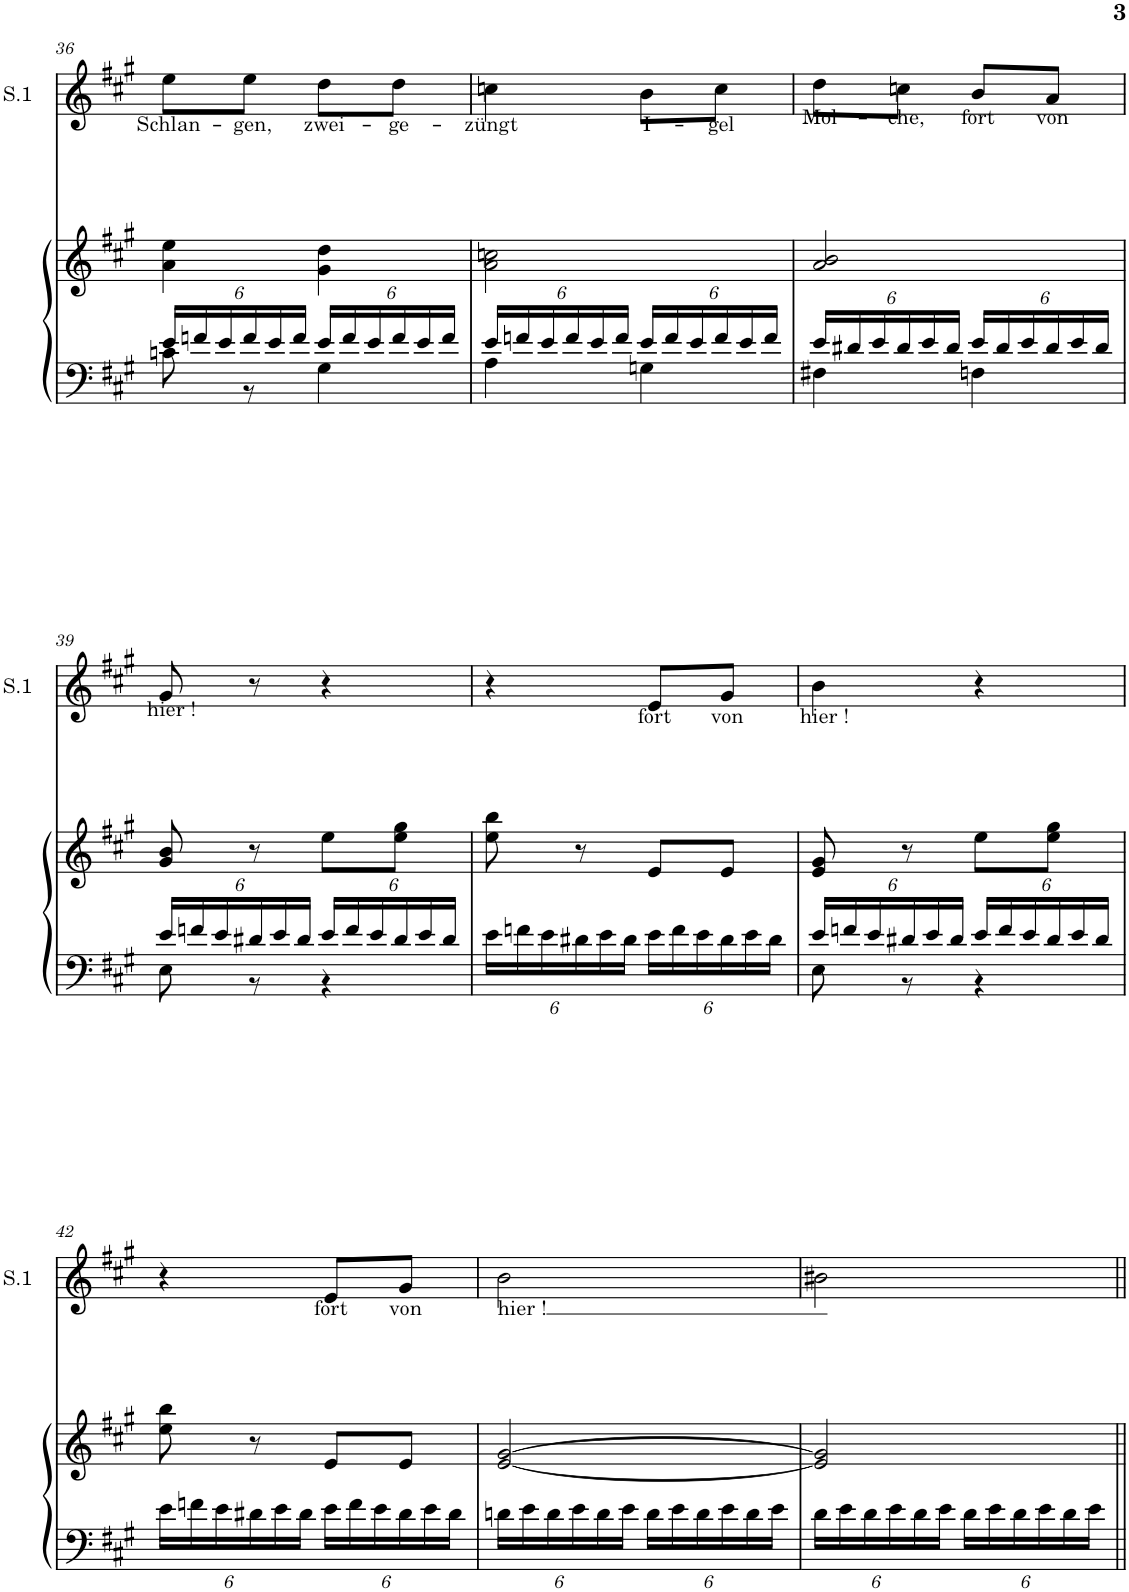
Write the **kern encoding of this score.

**kern	**kern	**kern	**text
*part2	*part2	*part1	*part1
*staff3	*staff2	*staff1	*staff1
*I"Piano	*	*I"Soprano1	*
*I'Pno	*	*I'S.1	*
!!LO:PB:g=z
*clefF4	*clefG2	*clefG2	*
*k[f#c#g#]	*k[f#c#g#]	*k[f#c#g#]	*
*M2/4	*M2/4	*M2/4	*
*Xbrackettup	*	*	*
=36	=36	=36	=36
*^	*	*	*
!	!	!	!	!LO:LY:b
24e/LL	8cn\	4a\ 4ee\	8ee\L	Schlan-
24fn/	.	.	.	.
24e/	.	.	.	.
!	!	!	!	!LO:LY:b
24f/	8r	.	8ee\J	-gen,
24e/	.	.	.	.
24f/JJ	.	.	.	.
!	!	!	!	!LO:LY:b
24e/LL	4G#\	4g#\ 4dd\	8dd\L	zwei-
24f/	.	.	.	.
24e/	.	.	.	.
!	!	!	!	!LO:LY:b
24f/	.	.	8dd\J	-ge-
24e/	.	.	.	.
24f/JJ	.	.	.	.
=37	=37	=37	=37	=37
!	!	!	!	!LO:LY:b
24e/LL	4A\	2a\ 2ccn\	4ccn\	-züngt
24fn/	.	.	.	.
24e/	.	.	.	.
24f/	.	.	.	.
24e/	.	.	.	.
24f/JJ	.	.	.	.
!	!	!	!	!LO:LY:b
24e/LL	4Gn\	.	8b\L	I-
24f/	.	.	.	.
24e/	.	.	.	.
!	!	!	!	!LO:LY:b
24f/	.	.	8cc\J	-gel
24e/	.	.	.	.
24f/JJ	.	.	.	.
=38	=38	=38	=38	=38
!	!	!	!	!LO:LY:b
24e/LL	4F#X\	2a/ 2b/	8dd\L	Mol-
24d#X/	.	.	.	.
24e/	.	.	.	.
!	!	!	!	!LO:LY:b
24d#/	.	.	8ccn\J	-che,
24e/	.	.	.	.
24d#/JJ	.	.	.	.
!	!	!	!	!LO:LY:b
24e/LL	4Fn\	.	8b/L	fort
24d#/	.	.	.	.
24e/	.	.	.	.
!	!	!	!	!LO:LY:b
24d#/	.	.	8a/J	von
24e/	.	.	.	.
24d#/JJ	.	.	.	.
!!LO:LB:g=z
=39	=39	=39	=39	=39
!	!	!	!	!LO:LY:b
24e/LL	8E\	8g#/ 8b/	8g#/	hier !
24fn/	.	.	.	.
24e/	.	.	.	.
24d#X/	8r	8r	8r	.
24e/	.	.	.	.
24d#/JJ	.	.	.	.
24e/LL	4r	8ee\L	4r	.
24f/	.	.	.	.
24e/	.	.	.	.
24d#/	.	8ee\ 8gg#\J	.	.
24e/	.	.	.	.
24d#/JJ	.	.	.	.
*v	*v	*	*	*
=40	=40	=40	=40
24e\LL	8ee\ 8bb\	4r	.
24fn\	.	.	.
24e\	.	.	.
24d#X\	8r	.	.
24e\	.	.	.
24d#\JJ	.	.	.
!	!	!	!LO:LY:b
24e\LL	8e/L	8e/L	fort
24f\	.	.	.
24e\	.	.	.
!	!	!	!LO:LY:b
24d#\	8e/J	8g#/J	von
24e\	.	.	.
24d#\JJ	.	.	.
=41	=41	=41	=41
*^	*	*	*
!	!	!	!	!LO:LY:b
24e/LL	8E\	8e/ 8g#/	4b\	hier !
24fn/	.	.	.	.
24e/	.	.	.	.
24d#X/	8r	8r	.	.
24e/	.	.	.	.
24d#/JJ	.	.	.	.
24e/LL	4r	8ee\L	4r	.
24f/	.	.	.	.
24e/	.	.	.	.
24d#/	.	8ee\ 8gg#\J	.	.
24e/	.	.	.	.
24d#/JJ	.	.	.	.
*v	*v	*	*	*
!!LO:LB:g=z
=42	=42	=42	=42
24e\LL	8ee\ 8bb\	4r	.
24fn\	.	.	.
24e\	.	.	.
24d#X\	8r	.	.
24e\	.	.	.
24d#\JJ	.	.	.
!	!	!	!LO:LY:b
24e\LL	8e/L	8e/L	fort
24f\	.	.	.
24e\	.	.	.
!	!	!	!LO:LY:b
24d#\	8e/J	8g#/J	von
24e\	.	.	.
24d#\JJ	.	.	.
=43	=43	=43	=43
!	!	!	!LO:LY:b
24dn\LL	[2e/ [2g#/	2b\	hier !
24e\	.	.	.
24d\	.	.	.
24e\	.	.	.
24d\	.	.	.
24e\JJ	.	.	.
24d\LL	.	.	.
24e\	.	.	.
24d\	.	.	.
24e\	.	.	.
24d\	.	.	.
24e\JJ	.	.	.
=44	=44	=44	=44
24d\LL	2e/] 2g#/]	2b#X\	.
24e\	.	.	.
24d\	.	.	.
24e\	.	.	.
24d\	.	.	.
24e\JJ	.	.	.
24d\LL	.	.	.
24e\	.	.	.
24d\	.	.	.
24e\	.	.	.
24d\	.	.	.
24e\JJ	.	.	.
=||	=||	=||	=||
*-	*-	*-	*-
